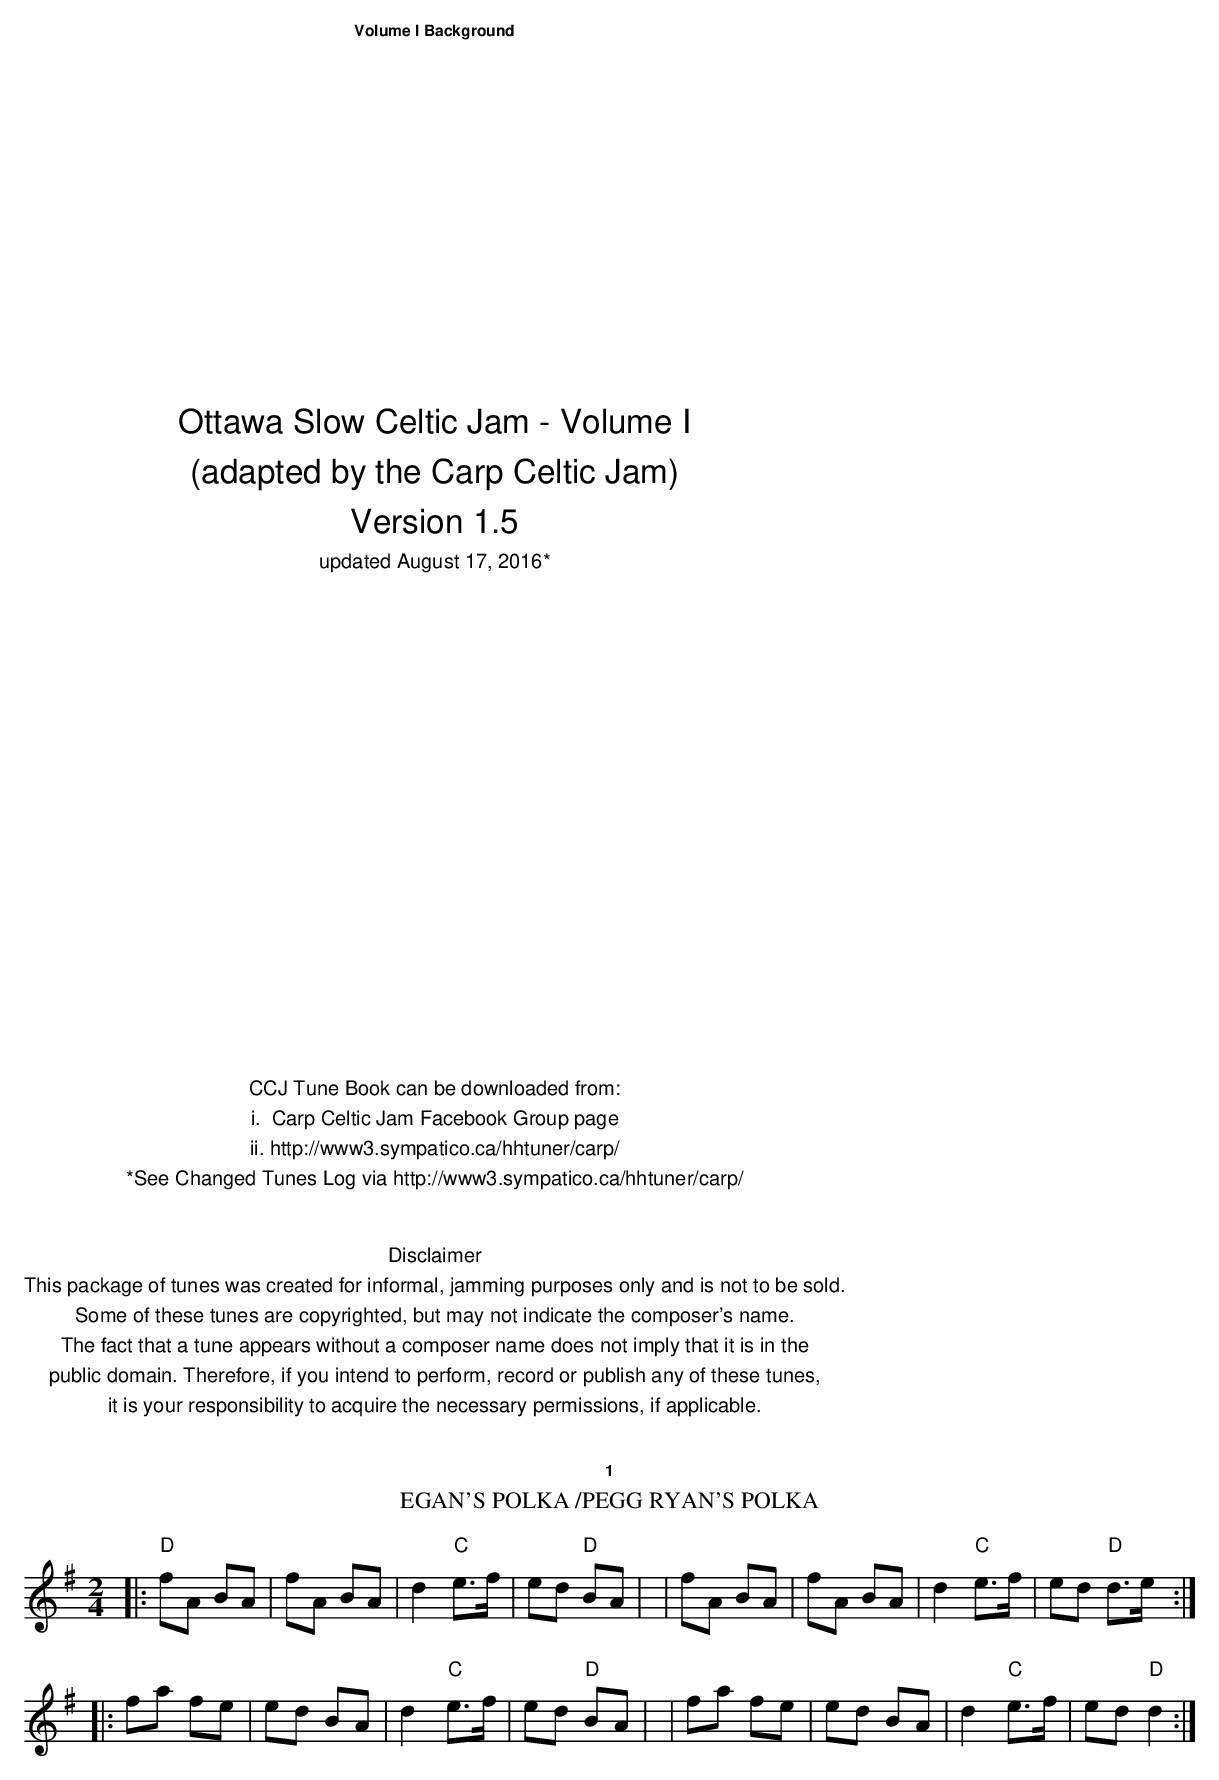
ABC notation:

X:1
T:Egan's Polka /Pegg Ryan's Polka
M:2/4
L:1/8
K:Dmix
|:"D" fA BA | fA BA | d2 "C"e>f |ed "D"BA |\
|  fA BA | fA BA | d2 "C"e>f | ed "D"d>e :|
|: fa fe | ed BA | d2 "C"e>f | ed "D"BA |\
| fa fe | ed BA | d2 "C"e>f | ed "D"d2 :|
